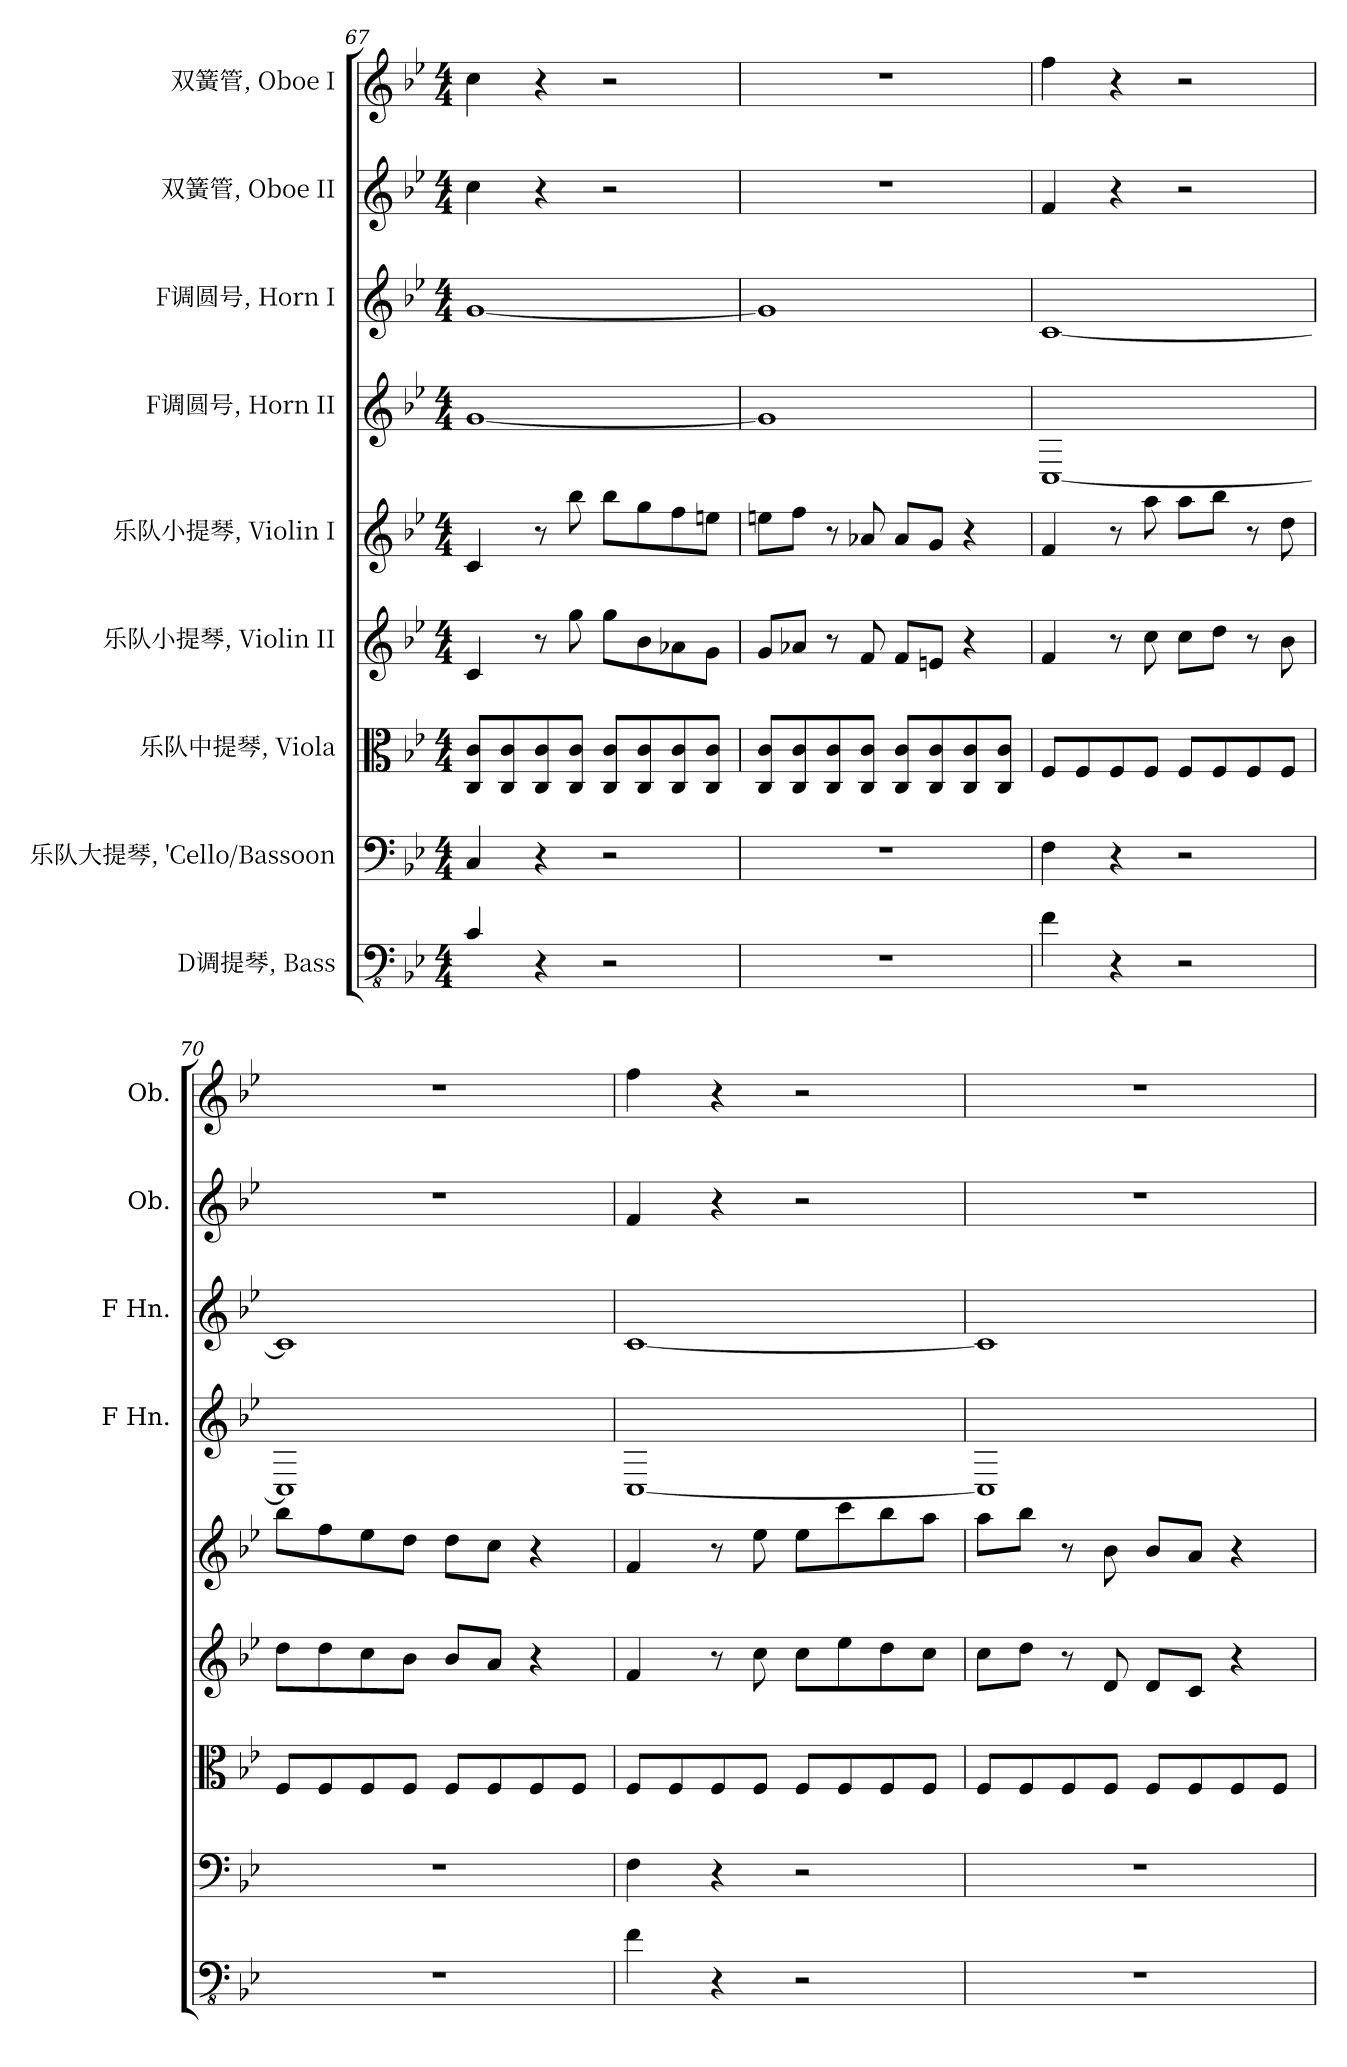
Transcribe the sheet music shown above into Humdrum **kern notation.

**kern	**kern	**kern	**kern	**kern	**kern	**kern	**kern	**kern
*part9	*part8	*part7	*part6	*part5	*part4	*part3	*part2	*part1
*staff9	*staff8	*staff7	*staff6	*staff5	*staff4	*staff3	*staff2	*staff1
*I"D调提琴, Bass	*I"乐队大提琴, 'Cello/Bassoon	*I"乐队中提琴, Viola	*I"乐队小提琴, Violin II	*I"乐队小提琴, Violin I	*I"F调圆号, Horn II	*I"F调圆号, Horn I	*I"双簧管, Oboe II	*I"双簧管, Oboe I
*	*	*	*	*	*I'F Hn.	*I'F Hn.	*I'Ob.	*I'Ob.
!!LO:PB:g=z
*clefFv4	*clefF4	*clefC3	*clefG2	*clefG2	*clefG2	*clefG2	*clefG2	*clefG2
*ITrd7c12	*	*	*	*	*ITrd4c7	*ITrd4c7	*	*
*k[b-e-]	*k[b-e-]	*k[b-e-]	*k[b-e-]	*k[b-e-]	*k[b-e-a-]	*k[b-e-a-]	*k[b-e-]	*k[b-e-]
*M4/4	*M4/4	*M4/4	*M4/4	*M4/4	*M4/4	*M4/4	*M4/4	*M4/4
=67	=67	=67	=67	=67	=67	=67	=67	=67
4CC/	4C/	8C/ 8c/L	4c/	4c/	[1c	[1c	4cc\	4cc\
.	.	8C/ 8c/	.	.	.	.	.	.
4r	4r	8C/ 8c/	8r	8r	.	.	4r	4r
.	.	8C/ 8c/J	8gg\	8bb-\	.	.	.	.
2r	2r	8C/ 8c/L	8gg\L	8bb-\L	.	.	2r	2r
.	.	8C/ 8c/	8b-\	8gg\	.	.	.	.
.	.	8C/ 8c/	8a-X\	8ff\	.	.	.	.
.	.	8C/ 8c/J	8g\J	8een\J	.	.	.	.
=68	=68	=68	=68	=68	=68	=68	=68	=68
1r	1r	8C/ 8c/L	8g/L	8een\L	1c]	1c]	1r	1r
.	.	8C/ 8c/	8a-X/J	8ff\J	.	.	.	.
.	.	8C/ 8c/	8r	8r	.	.	.	.
.	.	8C/ 8c/J	8f/	8a-X/	.	.	.	.
.	.	8C/ 8c/L	8f/L	8a-/L	.	.	.	.
.	.	8C/ 8c/	8en/J	8g/J	.	.	.	.
.	.	8C/ 8c/	4r	4r	.	.	.	.
.	.	8C/ 8c/J	.	.	.	.	.	.
=69	=69	=69	=69	=69	=69	=69	=69	=69
4FF\	4F\	8F/L	4f/	4f/	[1FF	[1F	4f/	4ff\
.	.	8F/	.	.	.	.	.	.
4r	4r	8F/	8r	8r	.	.	4r	4r
.	.	8F/J	8cc\	8aa\	.	.	.	.
2r	2r	8F/L	8cc\L	8aa\L	.	.	2r	2r
.	.	8F/	8dd\J	8bb-\J	.	.	.	.
.	.	8F/	8r	8r	.	.	.	.
.	.	8F/J	8b-\	8dd\	.	.	.	.
=70	=70	=70	=70	=70	=70	=70	=70	=70
1r	1r	8F/L	8dd\L	8bb-\L	1FF]	1F]	1r	1r
.	.	8F/	8dd\	8ff\	.	.	.	.
.	.	8F/	8cc\	8ee-\	.	.	.	.
.	.	8F/J	8b-\J	8dd\J	.	.	.	.
.	.	8F/L	8b-/L	8dd\L	.	.	.	.
.	.	8F/	8a/J	8cc\J	.	.	.	.
.	.	8F/	4r	4r	.	.	.	.
.	.	8F/J	.	.	.	.	.	.
!!LO:PB:g=z
=71	=71	=71	=71	=71	=71	=71	=71	=71
4FF\	4F\	8F/L	4f/	4f/	[1FF	[1F	4f/	4ff\
.	.	8F/	.	.	.	.	.	.
4r	4r	8F/	8r	8r	.	.	4r	4r
.	.	8F/J	8cc\	8ee-\	.	.	.	.
2r	2r	8F/L	8cc\L	8ee-\L	.	.	2r	2r
.	.	8F/	8ee-\	8ccc\	.	.	.	.
.	.	8F/	8dd\	8bb-\	.	.	.	.
.	.	8F/J	8cc\J	8aa\J	.	.	.	.
=72	=72	=72	=72	=72	=72	=72	=72	=72
1r	1r	8F/L	8cc\L	8aa\L	1FF]	1F]	1r	1r
.	.	8F/	8dd\J	8bb-\J	.	.	.	.
.	.	8F/	8r	8r	.	.	.	.
.	.	8F/J	8d/	8b-\	.	.	.	.
.	.	8F/L	8d/L	8b-/L	.	.	.	.
.	.	8F/	8c/J	8a/J	.	.	.	.
.	.	8F/	4r	4r	.	.	.	.
.	.	8F/J	.	.	.	.	.	.
=	=	=	=	=	=	=	=	=
*-	*-	*-	*-	*-	*-	*-	*-	*-
